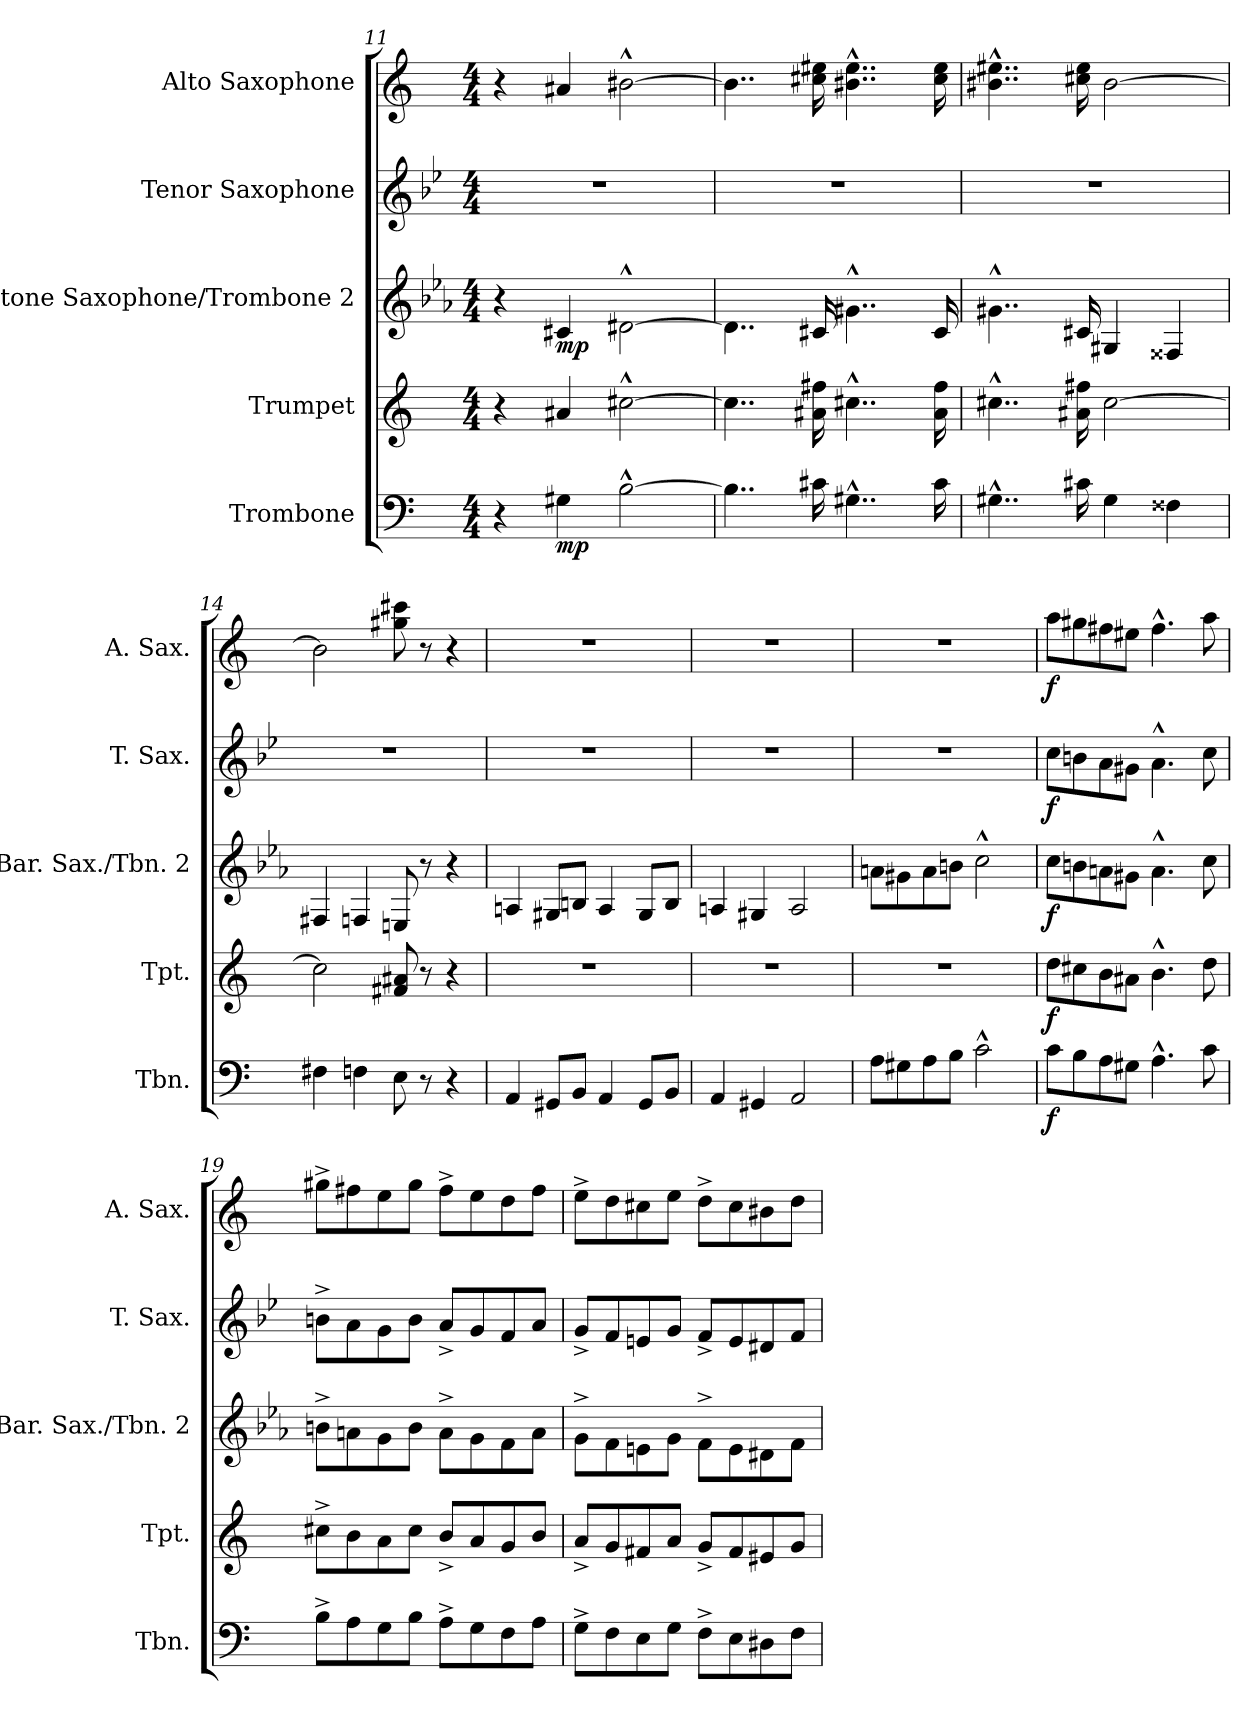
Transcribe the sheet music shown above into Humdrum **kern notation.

**kern	**dynam	**kern	**dynam	**kern	**dynam	**kern	**dynam	**kern	**dynam
*part5	*part5	*part4	*part4	*part3	*part3	*part2	*part2	*part1	*part1
*staff5	*staff5	*staff4	*staff4	*staff3	*staff3	*staff2	*staff2	*staff1	*staff1
*I"Trombone	*	*I"Trumpet	*	*I"Baritone Saxophone/Trombone 2	*	*I"Tenor Saxophone	*	*I"Alto Saxophone	*
*I'Tbn.	*	*I'Tpt.	*	*I'Bar. Sax./Tbn. 2	*	*I'T. Sax.	*	*I'A. Sax.	*
*clefF4	*	*clefG2	*	*clefG2	*	*clefG2	*	*clefG2	*
*	*	*ITrd1c2	*	*ITrd12c21	*	*ITrd8c14	*	*ITrd5c9	*
*k[]	*	*k[b-e-]	*	*k[b-e-a-]	*	*k[b-e-]	*	*k[b-e-a-]	*
*M4/4	*	*M4/4	*	*M4/4	*	*M4/4	*	*M4/4	*
=11	=11	=11	=11	=11	=11	=11	=11	=11	=11
4r	.	4r	.	4r	.	1r	.	4r	.
!	!LO:DY:b	!	!	!	!LO:DY:b	!	!	!	!
4G#X\	mp	4g#X/	.	4C#X/	mp	.	.	4c#X/	.
[2B^^\	.	[2bn^^\	.	[2D#X^^\	.	.	.	[2d#X^^\	.
=12	=12	=12	=12	=12	=12	=12	=12	=12	=12
4..B\]	.	4..b\]	.	4..D#\]	.	1r	.	4..d#\]	.
16c#X\	.	16g#X\ 16een\	.	16C#X/	.	.	.	16en\ 16g#X\	.
4..G#X^^\	.	4..bn^^\	.	4..G#X^^\	.	.	.	4..d#X\^^ 4..g#\^^	.
16c#\	.	16g#\ 16ee\	.	16C#/	.	.	.	16e\ 16g#\	.
!!LO:LB:g=z
=13	=13	=13	=13	=13	=13	=13	=13	=13	=13
4..G#X^^\	.	4..bn^^\	.	4..G#X^^\	.	1r	.	4..d#X\^^ 4..g#X\^^	.
16c#X\	.	16g#X\ 16een\	.	16C#X/	.	.	.	16en\ 16g#\	.
4G#\	.	[2b\	.	4GG#X/	.	.	.	[2d#\	.
4F##X\	.	.	.	4FF##X/	.	.	.	.	.
=14	=14	=14	=14	=14	=14	=14	=14	=14	=14
4F#X\	.	2b\]	.	4FF#X/	.	1r	.	2d#\]	.
4Fn\	.	.	.	4FFn/	.	.	.	.	.
8E\	.	8en/ 8g#X/	.	8EEn/	.	.	.	8bn\ 8een\	.
8r	.	8r	.	8r	.	.	.	8r	.
4r	.	4r	.	4r	.	.	.	4r	.
=15	=15	=15	=15	=15	=15	=15	=15	=15	=15
4AA/	.	1r	.	4AAn/	.	1r	.	1r	.
8GG#X/L	.	.	.	8GG#X/L	.	.	.	.	.
8BB/J	.	.	.	8BBn/J	.	.	.	.	.
4AA/	.	.	.	4AA/	.	.	.	.	.
8GG#/L	.	.	.	8GG#/L	.	.	.	.	.
8BB/J	.	.	.	8BB/J	.	.	.	.	.
=16	=16	=16	=16	=16	=16	=16	=16	=16	=16
4AA/	.	1r	.	4AAn/	.	1r	.	1r	.
4GG#X/	.	.	.	4GG#X/	.	.	.	.	.
2AA/	.	.	.	2AA/	.	.	.	.	.
=17	=17	=17	=17	=17	=17	=17	=17	=17	=17
8A\L	.	1r	.	8An\L	.	1r	.	1r	.
8G#X\	.	.	.	8G#X\	.	.	.	.	.
8A\	.	.	.	8A\	.	.	.	.	.
8B\J	.	.	.	8Bn\J	.	.	.	.	.
2c^^\	.	.	.	2c^^\	.	.	.	.	.
!!LO:PB:g=z
=18	=18	=18	=18	=18	=18	=18	=18	=18	=18
!	!LO:DY:b	!	!LO:DY:b	!	!LO:DY:b	!	!LO:DY:b	!	!LO:DY:b
8c\L	f	8cc\L	f	8c\L	f	8c\L	f	8cc\L	f
8B\	.	8bn\	.	8Bn\	.	8Bn\	.	8bn\	.
8A\	.	8a\	.	8An\	.	8A\	.	8an\	.
8G#X\J	.	8g#X\J	.	8G#X\J	.	8G#X\J	.	8g#X\J	.
4.A^^\	.	4.a^^\	.	4.A^^\	.	4.A^^\	.	4.a^^\	.
8c\	.	8cc\	.	8c\	.	8c\	.	8cc\	.
=19	=19	=19	=19	=19	=19	=19	=19	=19	=19
8B^\L	.	8bn^\L	.	8Bn^\L	.	8Bn^\L	.	8bn^\L	.
8A\	.	8a\	.	8An\	.	8A\	.	8an\	.
8G\	.	8g\	.	8G\	.	8G\	.	8g\	.
8B\J	.	8b\J	.	8B\J	.	8B\J	.	8b\J	.
8A^\L	.	8a^/L	.	8A^\L	.	8A^/L	.	8a^\L	.
8G\	.	8g/	.	8G\	.	8G/	.	8g\	.
8F\	.	8f/	.	8F\	.	8F/	.	8f\	.
8A\J	.	8a/J	.	8A\J	.	8A/J	.	8a\J	.
=20	=20	=20	=20	=20	=20	=20	=20	=20	=20
8G^\L	.	8g^/L	.	8G^\L	.	8G^/L	.	8g^\L	.
8F\	.	8f/	.	8F\	.	8F/	.	8f\	.
8E\	.	8en/	.	8En\	.	8En/	.	8en\	.
8G\J	.	8g/J	.	8G\J	.	8G/J	.	8g\J	.
8F^\L	.	8f^/L	.	8F^\L	.	8F^/L	.	8f^\L	.
8E\	.	8e/	.	8E\	.	8E/	.	8e\	.
8D#X\	.	8d#X/	.	8D#X\	.	8D#X/	.	8d#X\	.
8F\J	.	8f/J	.	8F\J	.	8F/J	.	8f\J	.
=	=	=	=	=	=	=	=	=	=
*-	*-	*-	*-	*-	*-	*-	*-	*-	*-
